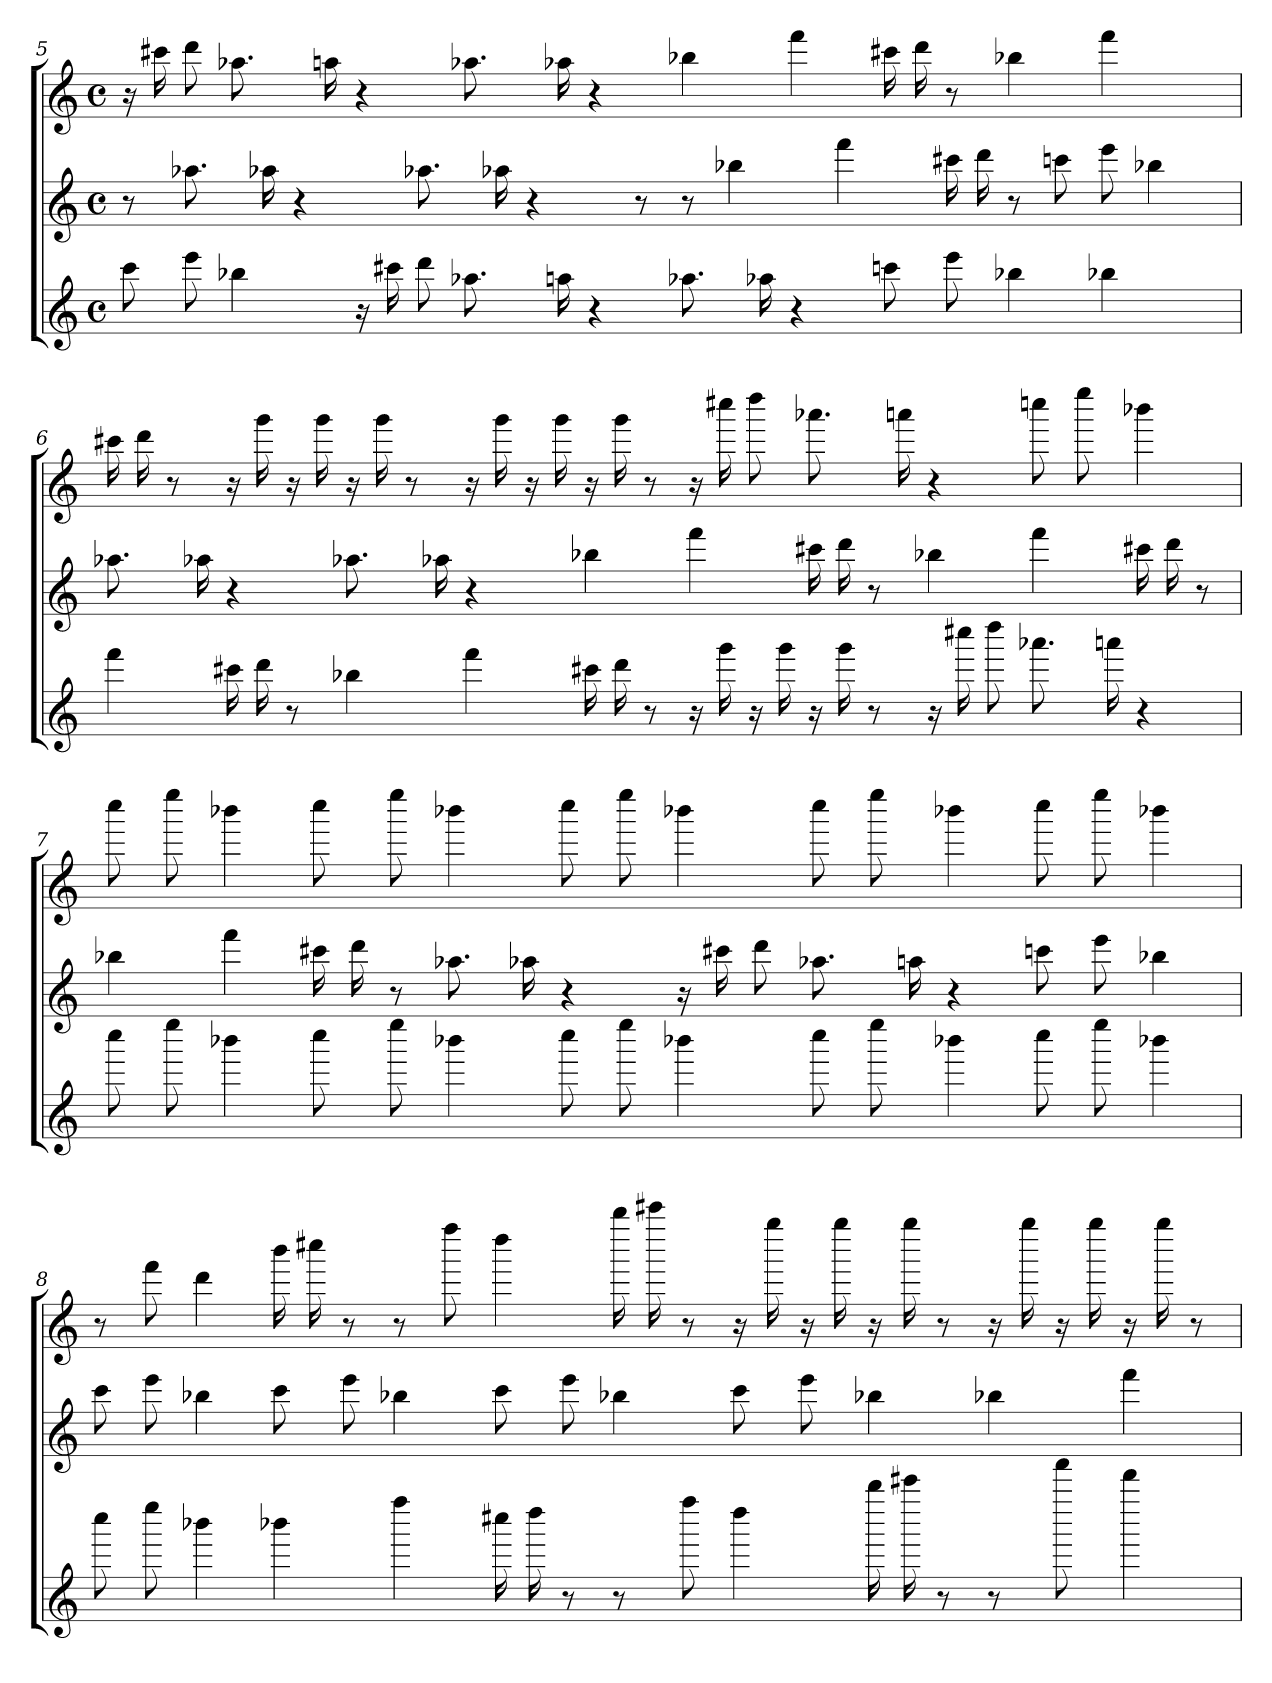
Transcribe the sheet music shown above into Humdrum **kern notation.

**kern	**kern	**kern
*part3	*part2	*part1
*staff3	*staff2	*staff1
*clefG2	*clefG2	*clefG2
*M4/4	*M4/4	*M4/4
*met(c)	*met(c)	*met(c)
=5	=5	=5
8ccc	8r	16r
.	.	16ccc#X
8eee	8.aa-X	8ddd
4bb-X	.	8.aa-X
.	16aa-X	.
.	4r	.
.	.	16aa
16r	.	4r
16ccc#X	.	.
8ddd	8.aa-X	.
8.aa-X	.	8.aa-X
.	16aa-X	.
.	4r	.
16aa	.	16aa-X
4r	.	4r
.	8r	.
8.aa-X	8r	4bb-X
.	4bb-X	.
16aa-X	.	.
4r	.	4fff
.	4fff	.
8ccc	.	16ccc#X
.	.	16ddd
8eee	16ccc#X	8r
.	16ddd	.
4bb-X	8r	4bb-X
.	8ccc	.
4bb-X	8eee	4fff
.	4bb-X	.
8ryy	.	8ryy
=6	=6	=6
4fff	8.aa-X	16ccc#X
.	.	16ddd
.	.	8r
.	16aa-X	.
16ccc#X	4r	16r
16ddd	.	16ggg
8r	.	16r
.	.	16ggg
4bb-X	8.aa-X	16r
.	.	16ggg
.	.	8r
.	16aa-X	.
4fff	4r	16r
.	.	16ggg
.	.	16r
.	.	16ggg
16ccc#X	4bb-X	16r
16ddd	.	16ggg
8r	.	8r
16r	4fff	16r
16ggg	.	16cccc#X
16r	.	8dddd
16ggg	.	.
16r	16ccc#X	8.aaa-X
16ggg	16ddd	.
8r	8r	.
.	.	16aaa
16r	4bb-X	4r
16cccc#X	.	.
8dddd	.	.
8.aaa-X	4fff	8cccc
.	.	8eeee
16aaa	.	.
4r	16ccc#X	4bbb-X
.	16ddd	.
.	8r	.
=7	=7	=7
8cccc	4bb-X	8cccc
8eeee	.	8eeee
4bbb-X	4fff	4bbb-X
8cccc	16ccc#X	8cccc
.	16ddd	.
8eeee	8r	8eeee
4bbb-X	8.aa-X	4bbb-X
.	16aa-X	.
8cccc	4r	8cccc
8eeee	.	8eeee
4bbb-X	16r	4bbb-X
.	16ccc#X	.
.	8ddd	.
8cccc	8.aa-X	8cccc
8eeee	.	8eeee
.	16aa	.
4bbb-X	4r	4bbb-X
8cccc	8ccc	8cccc
8eeee	8eee	8eeee
4bbb-X	4bb-X	4bbb-X
=8	=8	=8
8cccc	8ccc	8r
8eeee	8eee	8fff
4bbb-X	4bb-X	4ddd
4bbb-X	8ccc	16bbb
.	.	16cccc#X
.	8eee	8r
4ffff	4bb-X	8r
.	.	8ffff
16cccc#X	8ccc	4dddd
16dddd	.	.
8r	8eee	.
8r	4bb-X	16bbbb
.	.	16ccccc#X
8ffff	.	8r
4dddd	8ccc	16r
.	.	16gggg
.	8eee	16r
.	.	16gggg
16bbbb	4bb-X	16r
16ccccc#X	.	16gggg
8r	.	8r
8r	4bb-X	16r
.	.	16gggg
8fffff	.	16r
.	.	16gggg
4ddddd	4fff	16r
.	.	16gggg
.	.	8r
=	=	=
*-	*-	*-
